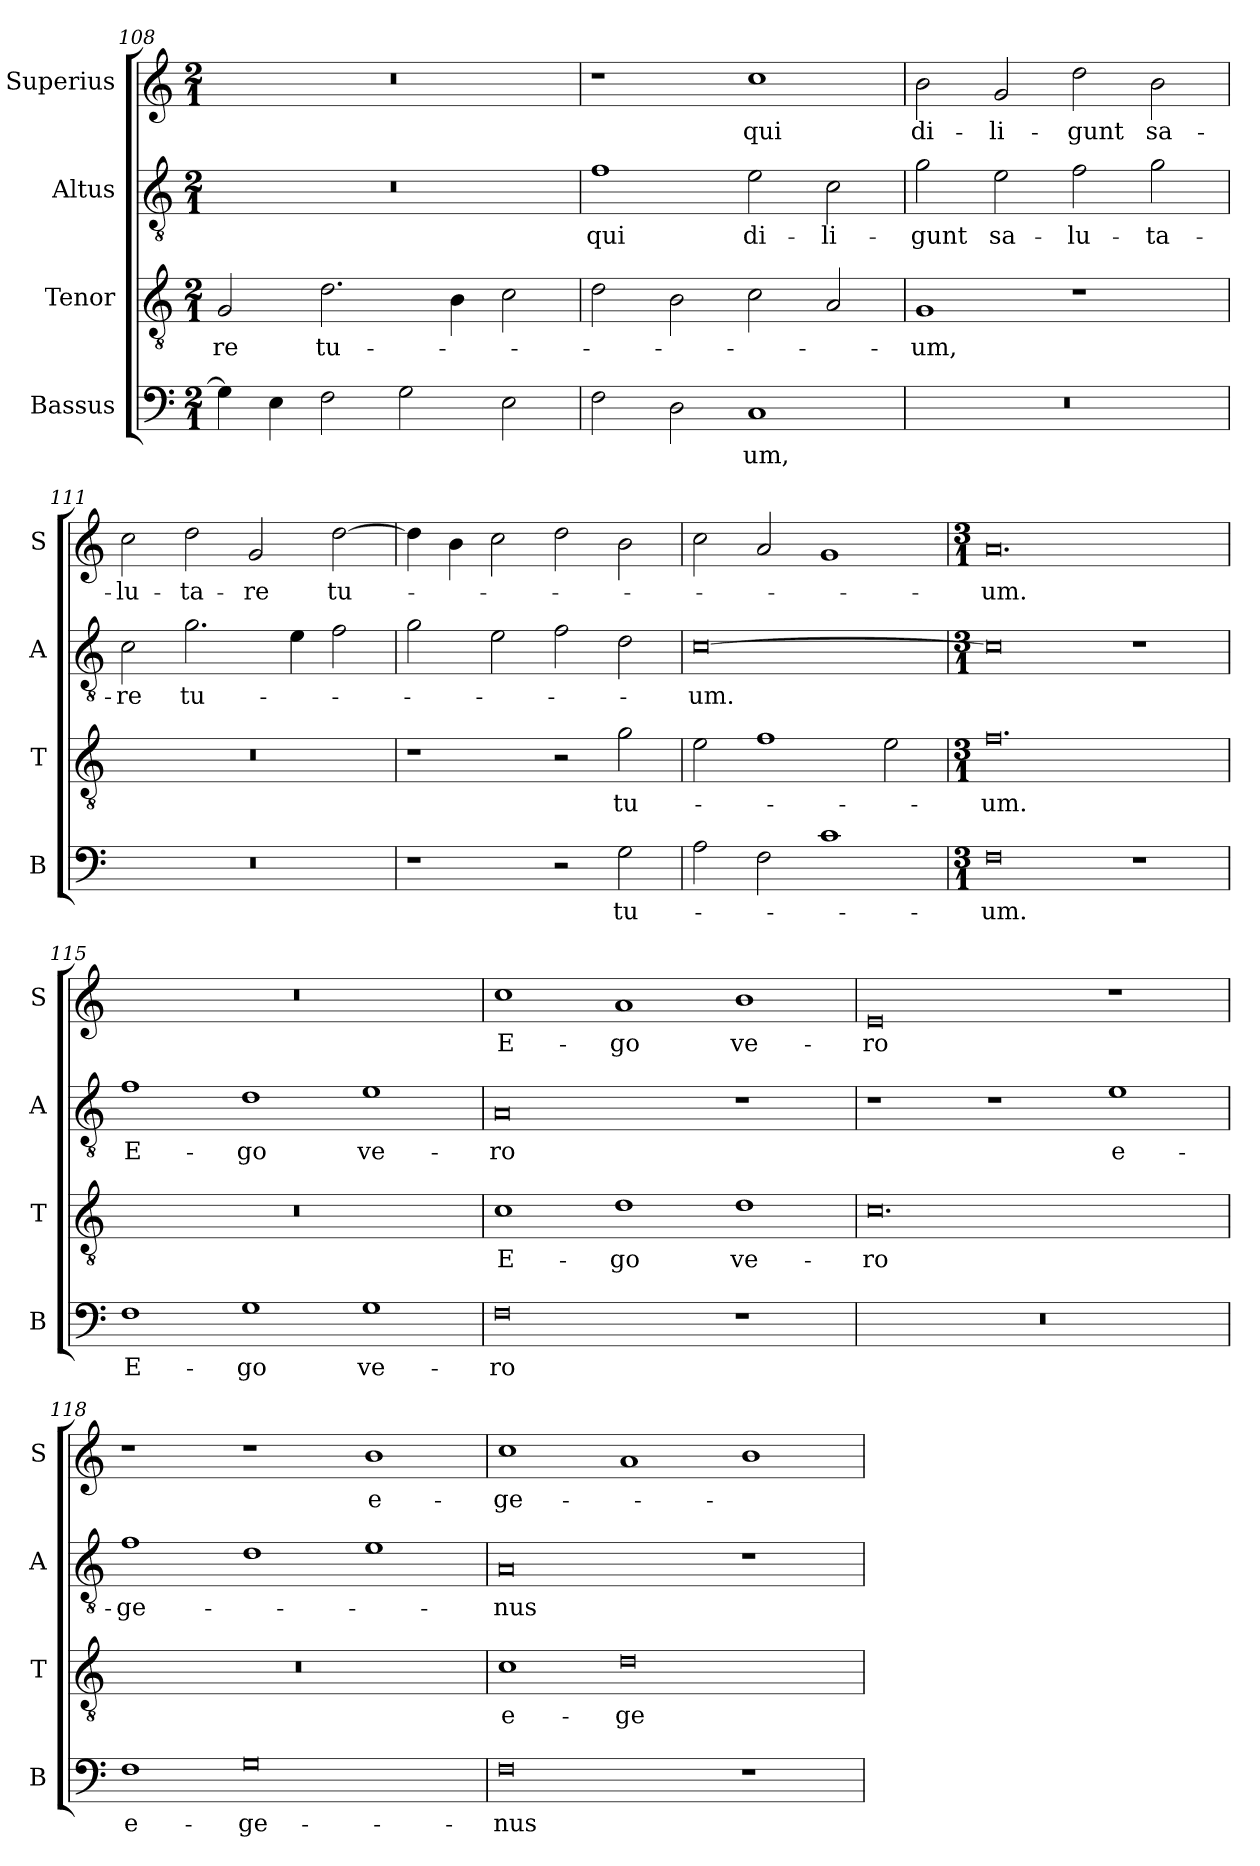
**kern	**text	**kern	**text	**kern	**text	**kern	**text
*part4	*part4	*part3	*part3	*part2	*part2	*part1	*part1
*staff4	*staff4	*staff3	*staff3	*staff2	*staff2	*staff1	*staff1
*I"Bassus	*	*I"Tenor	*	*I"Altus	*	*I"Superius	*
*I'B	*	*I'T	*	*I'A	*	*I'S	*
*clefF4	*	*clefGv2	*	*clefGv2	*	*clefG2	*
*k[]	*	*k[]	*	*k[]	*	*k[]	*
*M2/1	*	*M2/1	*	*M2/1	*	*M2/1	*
=108	=108	=108	=108	=108	=108	=108	=108
4G]	.	2G	-re	0r	.	0r	.
4E	.	.	.	.	.	.	.
2F	.	2.d	tu-	.	.	.	.
2G	.	.	.	.	.	.	.
.	.	4B	.	.	.	.	.
2E	.	2c	.	.	.	.	.
=109	=109	=109	=109	=109	=109	=109	=109
2F	.	2d	.	1f	qui	1r	.
2D	.	2B	.	.	.	.	.
1C	-um,	2c	.	2e	di-	1cc	qui
.	.	2A	.	2c	-li-	.	.
=110	=110	=110	=110	=110	=110	=110	=110
0r	.	1G	-um,	2g	-gunt	2b	di-
.	.	.	.	2e	sa-	2g	-li-
.	.	1r	.	2f	-lu-	2dd	-gunt
.	.	.	.	2g	-ta-	2b	sa-
=111	=111	=111	=111	=111	=111	=111	=111
0r	.	0r	.	2c	-re	2cc	-lu-
.	.	.	.	2.g	tu-	2dd	-ta-
.	.	.	.	.	.	2g	-re
.	.	.	.	4e	.	.	.
.	.	.	.	2f	.	[2dd	tu-
=112	=112	=112	=112	=112	=112	=112	=112
1r	.	1r	.	2g	.	4dd]	.
.	.	.	.	.	.	4b	.
.	.	.	.	2e	.	2cc	.
2r	.	2r	.	2f	.	2dd	.
2G	tu-	2g	tu-	2d	.	2b	.
=113	=113	=113	=113	=113	=113	=113	=113
2A	.	2e	.	[0c	-um.	2cc	.
2F	.	1f	.	.	.	2a	.
1c	.	.	.	.	.	1g	.
.	.	2e	.	.	.	.	.
=114	=114	=114	=114	=114	=114	=114	=114
*M3/1	*	*M3/1	*	*M3/1	*	*M3/1	*
0F	-um.	0.f	-um.	0c]	.	0.a	-um.
1r	.	.	.	1r	.	.	.
=115	=115	=115	=115	=115	=115	=115	=115
1F	E-	1%3r	.	1f	E-	1%3r	.
1G	-go	.	.	1d	-go	.	.
1G	ve-	.	.	1e	ve-	.	.
=116	=116	=116	=116	=116	=116	=116	=116
0F	-ro	1c	E-	0A	-ro	1cc	E-
.	.	1d	-go	.	.	1a	-go
1r	.	1d	ve-	1r	.	1b	ve-
=117	=117	=117	=117	=117	=117	=117	=117
1%3r	.	0.c	-ro	1r	.	0e	-ro
.	.	.	.	1r	.	.	.
.	.	.	.	1e	e-	1r	.
=118	=118	=118	=118	=118	=118	=118	=118
1F	e-	1%3r	.	1f	-ge-	1r	.
0G	-ge-	.	.	1d	.	1r	.
.	.	.	.	1e	.	1b	e-
=119	=119	=119	=119	=119	=119	=119	=119
0F	-nus	1c	e-	0A	-nus	1cc	-ge-
.	.	0d	-ge-	.	.	1a	.
1r	.	.	.	1r	.	1b	.
=	=	=	=	=	=	=	=
*-	*-	*-	*-	*-	*-	*-	*-
